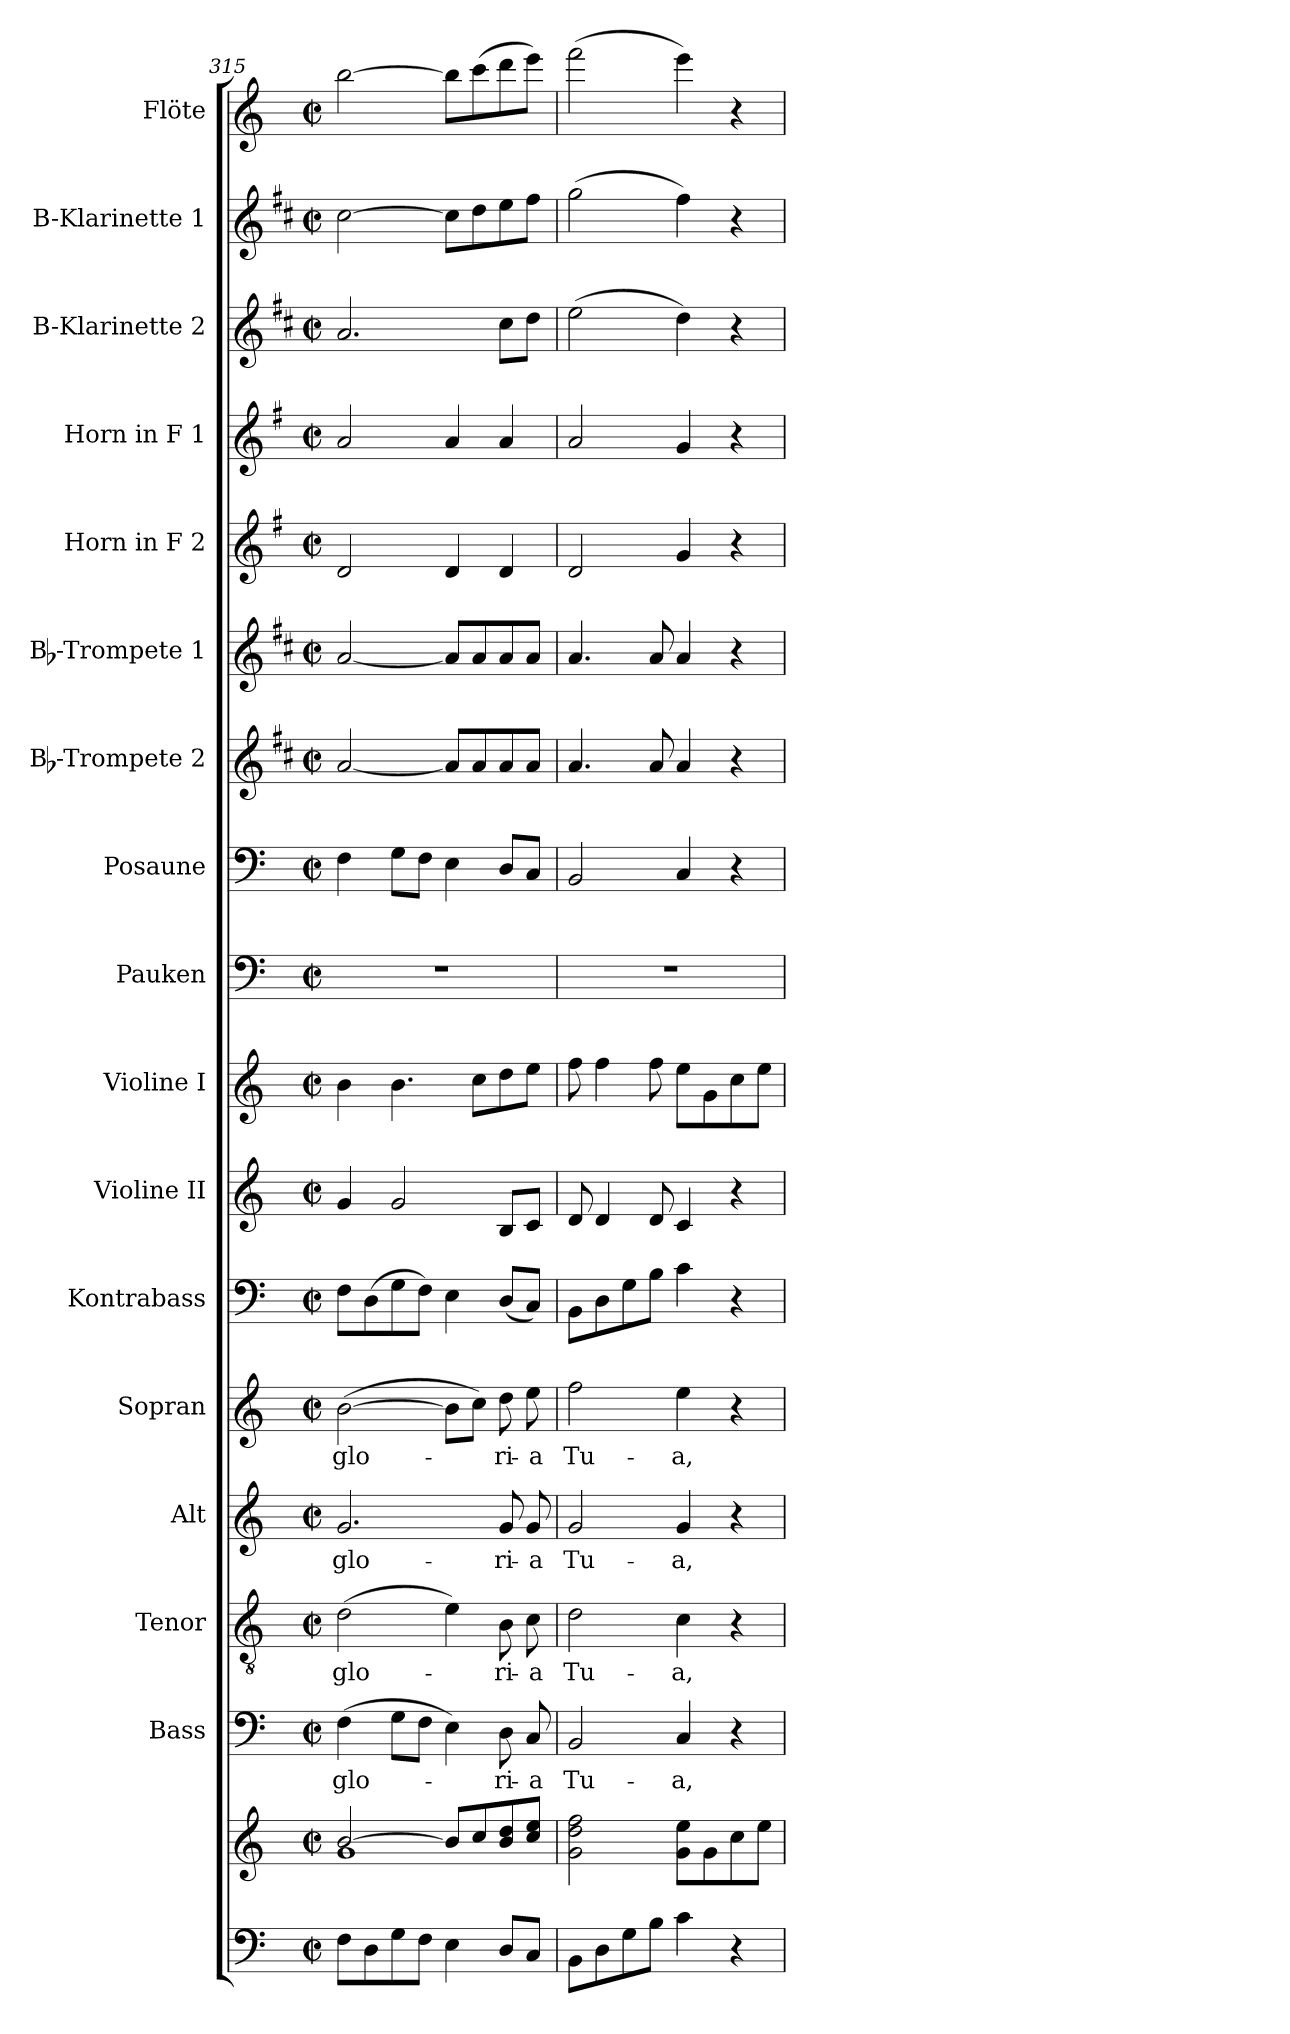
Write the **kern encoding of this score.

**kern	**kern	**kern	**text	**kern	**text	**kern	**text	**kern	**text	**kern	**kern	**kern	**kern	**kern	**kern	**kern	**kern	**kern	**kern	**kern	**kern
*part17	*part17	*part16	*part16	*part15	*part15	*part14	*part14	*part13	*part13	*part12	*part11	*part10	*part9	*part8	*part7	*part6	*part5	*part4	*part3	*part2	*part1
*staff18	*staff17	*staff16	*staff16	*staff15	*staff15	*staff14	*staff14	*staff13	*staff13	*staff12	*staff11	*staff10	*staff9	*staff8	*staff7	*staff6	*staff5	*staff4	*staff3	*staff2	*staff1
*	*	*I"Bass	*	*I"Tenor	*	*I"Alt	*	*I"Sopran	*	*I"Kontrabass	*I"Violine II	*I"Violine I	*I"Pauken	*I"Posaune	*I"Bb-Trompete 2	*I"Bb-Trompete 1	*I"Horn in F 2	*I"Horn in F 1	*I"B-Klarinette 2	*I"B-Klarinette 1	*I"Flöte
*	*	*I'B.	*	*I'T.	*	*I'A.	*	*I'S.	*	*I'Kb.	*I'Vl. II	*I'Vl. I	*I'Pk.	*I'Pos.	*I'Bb Trp. 2	*I'Bb Trp. 1	*I'Hrn. 2	*I'Hrn. 1	*I'B Kl. 2	*I'B Kl. 1	*I'Fl.
*clefF4	*clefG2	*clefF4	*	*clefGv2	*	*clefG2	*	*clefG2	*	*clefF4	*clefG2	*clefG2	*clefF4	*clefF4	*clefG2	*clefG2	*clefG2	*clefG2	*clefG2	*clefG2	*clefG2
*	*	*	*	*	*	*	*	*	*	*ITrd7c12	*	*	*	*	*ITrd1c2	*ITrd1c2	*ITrd4c7	*ITrd4c7	*ITrd1c2	*ITrd1c2	*
*k[]	*k[]	*k[]	*	*k[]	*	*k[]	*	*k[]	*	*k[]	*k[]	*k[]	*k[]	*k[]	*k[]	*k[]	*k[]	*k[]	*k[]	*k[]	*k[]
*C:	*C:	*C:	*	*C:	*	*C:	*	*C:	*	*C:	*C:	*C:	*C:	*C:	*C:	*C:	*C:	*C:	*C:	*C:	*C:
*M2/2	*M2/2	*M2/2	*	*M2/2	*	*M2/2	*	*M2/2	*	*M2/2	*M2/2	*M2/2	*M2/2	*M2/2	*M2/2	*M2/2	*M2/2	*M2/2	*M2/2	*M2/2	*M2/2
*met(c|)	*met(c|)	*met(c|)	*	*met(c|)	*	*met(c|)	*	*met(c|)	*	*met(c|)	*met(c|)	*met(c|)	*met(c|)	*met(c|)	*met(c|)	*met(c|)	*met(c|)	*met(c|)	*met(c|)	*met(c|)	*met(c|)
=315	=315	=315	=315	=315	=315	=315	=315	=315	=315	=315	=315	=315	=315	=315	=315	=315	=315	=315	=315	=315	=315
*	*^	*	*	*	*	*	*	*	*	*	*	*	*	*	*	*	*	*	*	*	*
!	!	!	!	!LO:LY:b	!	!LO:LY:b	!	!LO:LY:b	!	!LO:LY:b	!	!	!	!	!	!	!	!	!	!	!	!
8F\L	[>2b/	1g	(>4F\	glo-	(>2d\	glo-	2.g/	glo-	(>[2b\	glo-	8FF\L	4g/	4b\	1r	4F\	[2g/	[2g/	2G/	2d/	2.g/	[2b\	[2bb\
8D\	.	.	.	.	.	.	.	.	.	.	(>8DD\	.	.	.	.	.	.	.	.	.	.	.
8G\	.	.	8G\L	.	.	.	.	.	.	.	8GG\	2g/	4.b\	.	8G\L	.	.	.	.	.	.	.
8F\J	.	.	8F\J	.	.	.	.	.	.	.	8FF\J)	.	.	.	8F\J	.	.	.	.	.	.	.
4E\	8b/L]	.	4E\)	.	4e\)	.	.	.	8b\L]	.	4EE\	.	.	.	4E\	8g/L]	8g/L]	4G/	4d/	.	8b\L]	8bb\L]
.	8cc/	.	.	.	.	.	.	.	8cc\J)	.	.	.	8cc\L	.	.	8g/	8g/	.	.	.	8cc\	(>8ccc\
!	!	!	!	!LO:LY:b	!	!LO:LY:b	!	!LO:LY:b	!	!LO:LY:b	!	!	!	!	!	!	!	!	!	!	!	!
8D/L	8b/ 8dd/	.	8D\	-ri-	8B\	-ri-	8g/	-ri-	8dd\	-ri-	(<8DD/L	8B/L	8dd\	.	8D/L	8g/	8g/	4G/	4d/	8b\L	8dd\	8ddd\
!	!	!	!	!LO:LY:b	!	!LO:LY:b	!	!LO:LY:b	!	!LO:LY:b	!	!	!	!	!	!	!	!	!	!	!	!
8C/J	8cc/ 8ee/J	.	8C/	-a	8c\	-a	8g/	-a	8ee\	-a	8CC/J)	8c/J	8ee\J	.	8C/J	8g/J	8g/J	.	.	8cc\J	8ee\J	8eee\J)
*	*v	*v	*	*	*	*	*	*	*	*	*	*	*	*	*	*	*	*	*	*	*	*
=316	=316	=316	=316	=316	=316	=316	=316	=316	=316	=316	=316	=316	=316	=316	=316	=316	=316	=316	=316	=316	=316
!	!	!	!LO:LY:b	!	!LO:LY:b	!	!LO:LY:b	!	!LO:LY:b	!	!	!	!	!	!	!	!	!	!	!	!
8BB\L	2g\ 2dd\ 2ff\	2BB/	Tu-	2d\	Tu-	2g/	Tu-	2ff\	Tu-	8BBB\L	8d/	8ff\	1r	2BB/	4.g/	4.g/	2G/	2d/	(>2dd\	(>2ff\	(>2fff\
8D\	.	.	.	.	.	.	.	.	.	8DD\	4d/	4ff\	.	.	.	.	.	.	.	.	.
8G\	.	.	.	.	.	.	.	.	.	8GG\	.	.	.	.	.	.	.	.	.	.	.
8B\J	.	.	.	.	.	.	.	.	.	8BB\J	8d/	8ff\	.	.	8g/	8g/	.	.	.	.	.
!	!	!	!LO:LY:b	!	!LO:LY:b	!	!LO:LY:b	!	!LO:LY:b	!	!	!	!	!	!	!	!	!	!	!	!
4c\	8g\ 8ee\L	4C/	-a,	4c\	-a,	4g/	-a,	4ee\	-a,	4C\	4c/	8ee\L	.	4C/	4g/	4g/	4c/	4c/	4cc\)	4ee\)	4eee\)
.	8g\	.	.	.	.	.	.	.	.	.	.	8g\	.	.	.	.	.	.	.	.	.
4r	8cc\	4r	.	4r	.	4r	.	4r	.	4r	4r	8cc\	.	4r	4r	4r	4r	4r	4r	4r	4r
.	8ee\J	.	.	.	.	.	.	.	.	.	.	8ee\J	.	.	.	.	.	.	.	.	.
=	=	=	=	=	=	=	=	=	=	=	=	=	=	=	=	=	=	=	=	=	=
*-	*-	*-	*-	*-	*-	*-	*-	*-	*-	*-	*-	*-	*-	*-	*-	*-	*-	*-	*-	*-	*-
